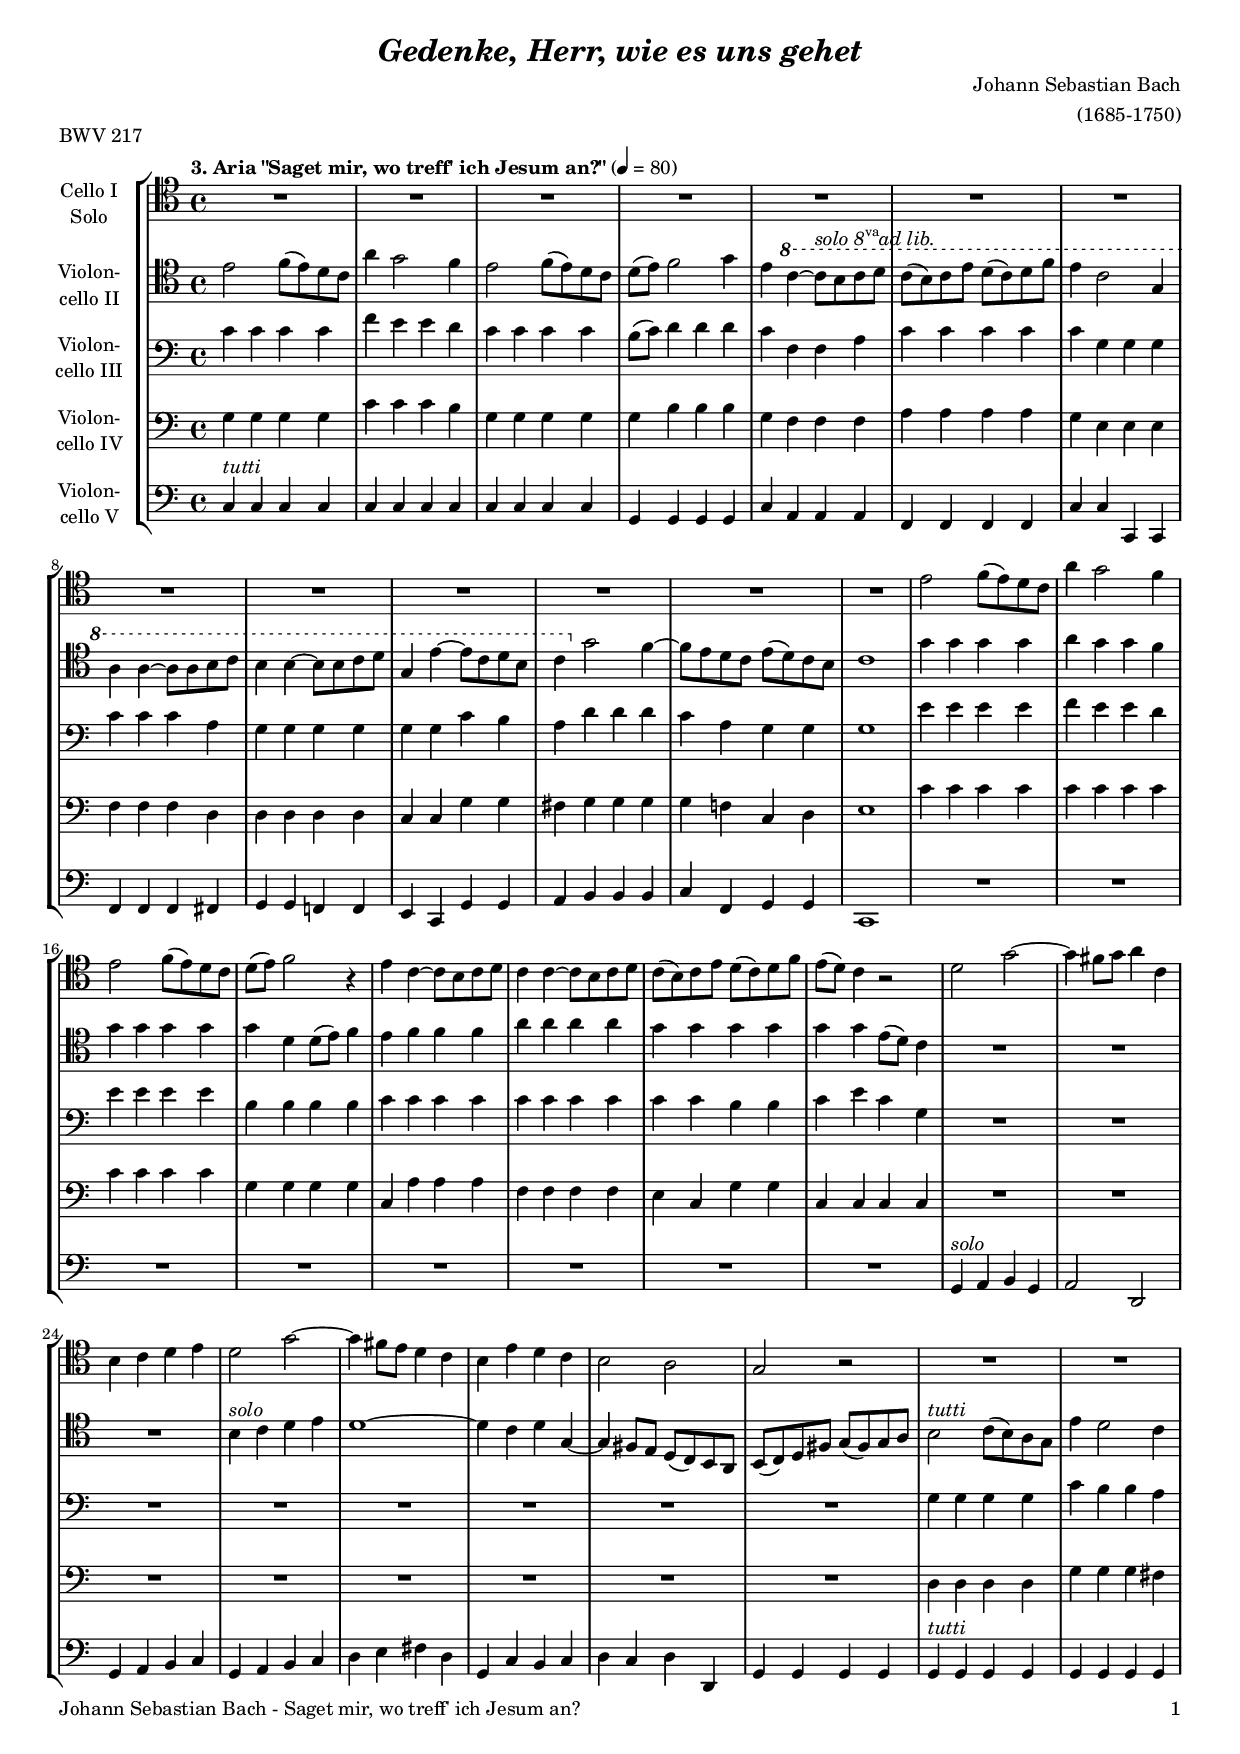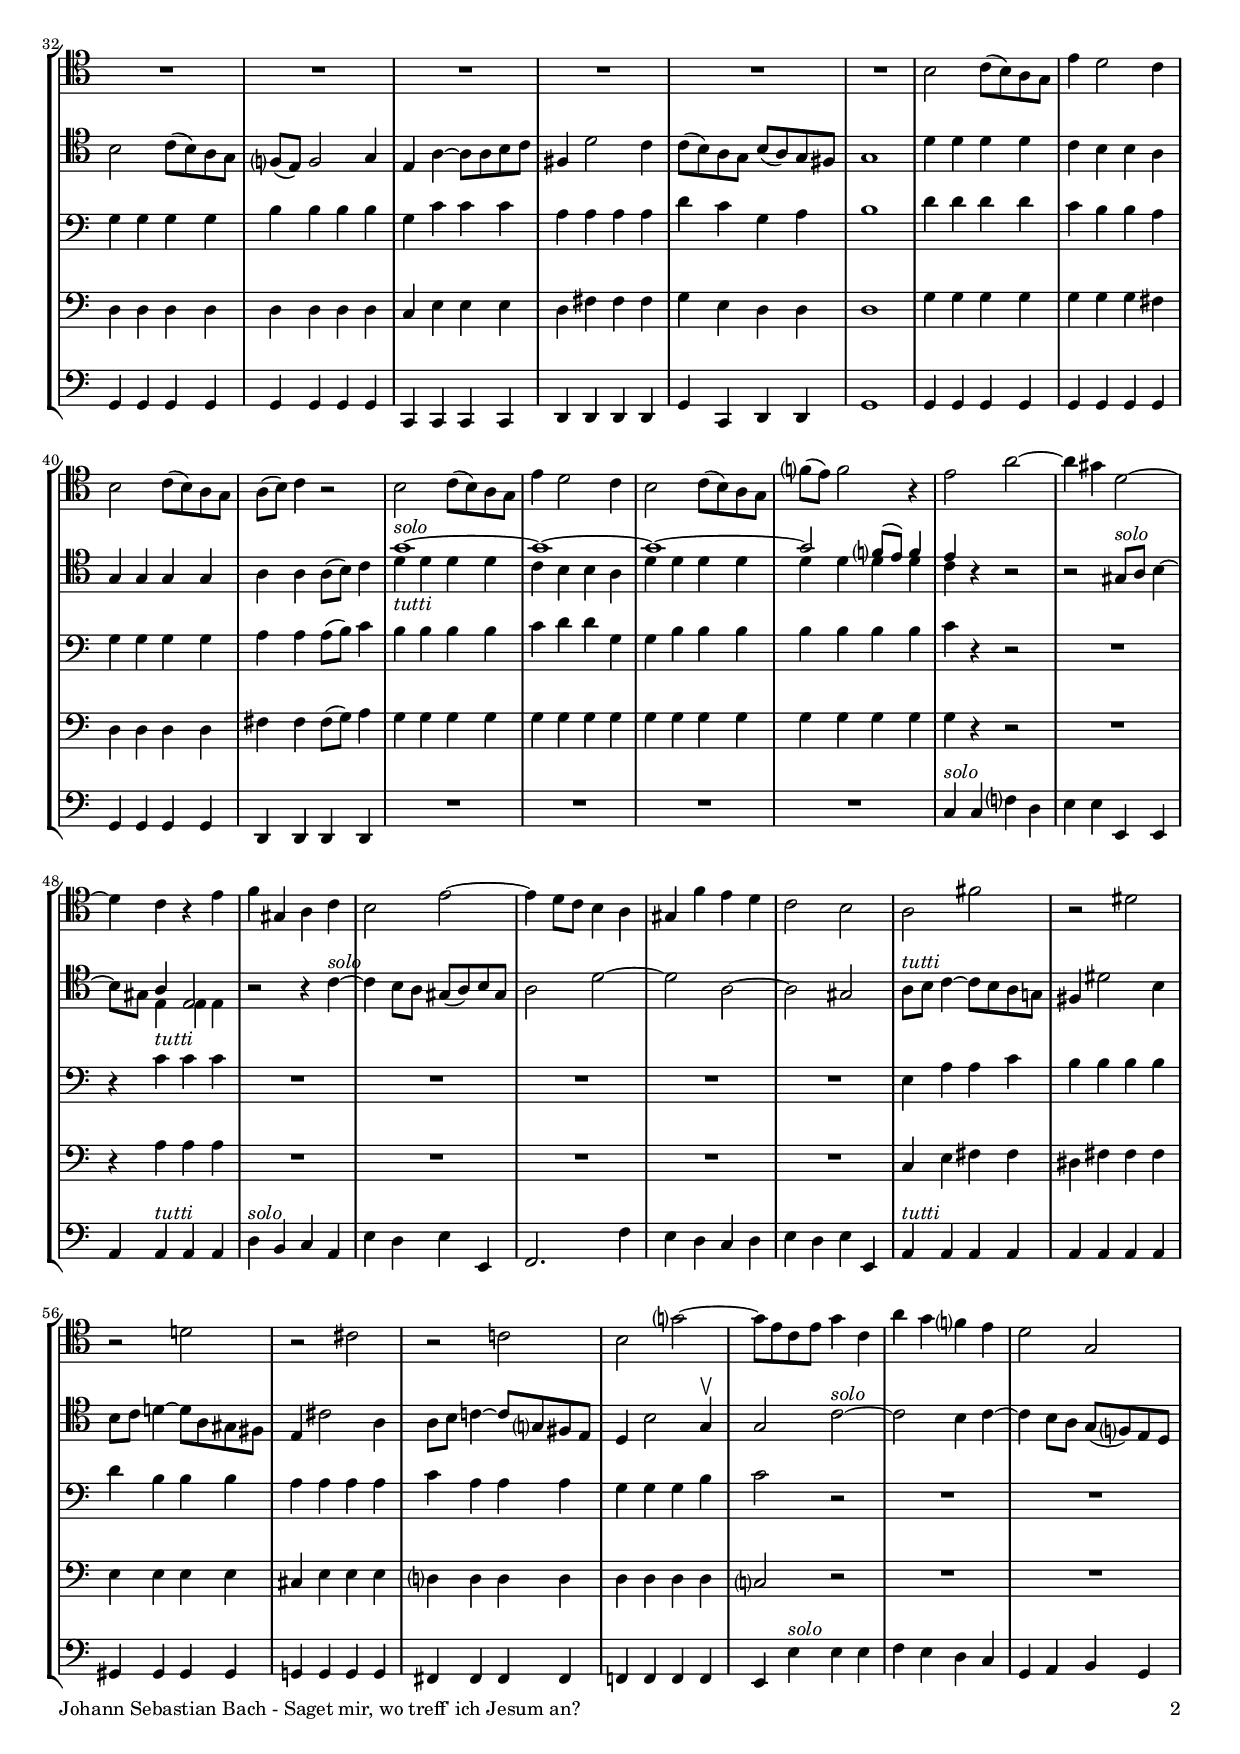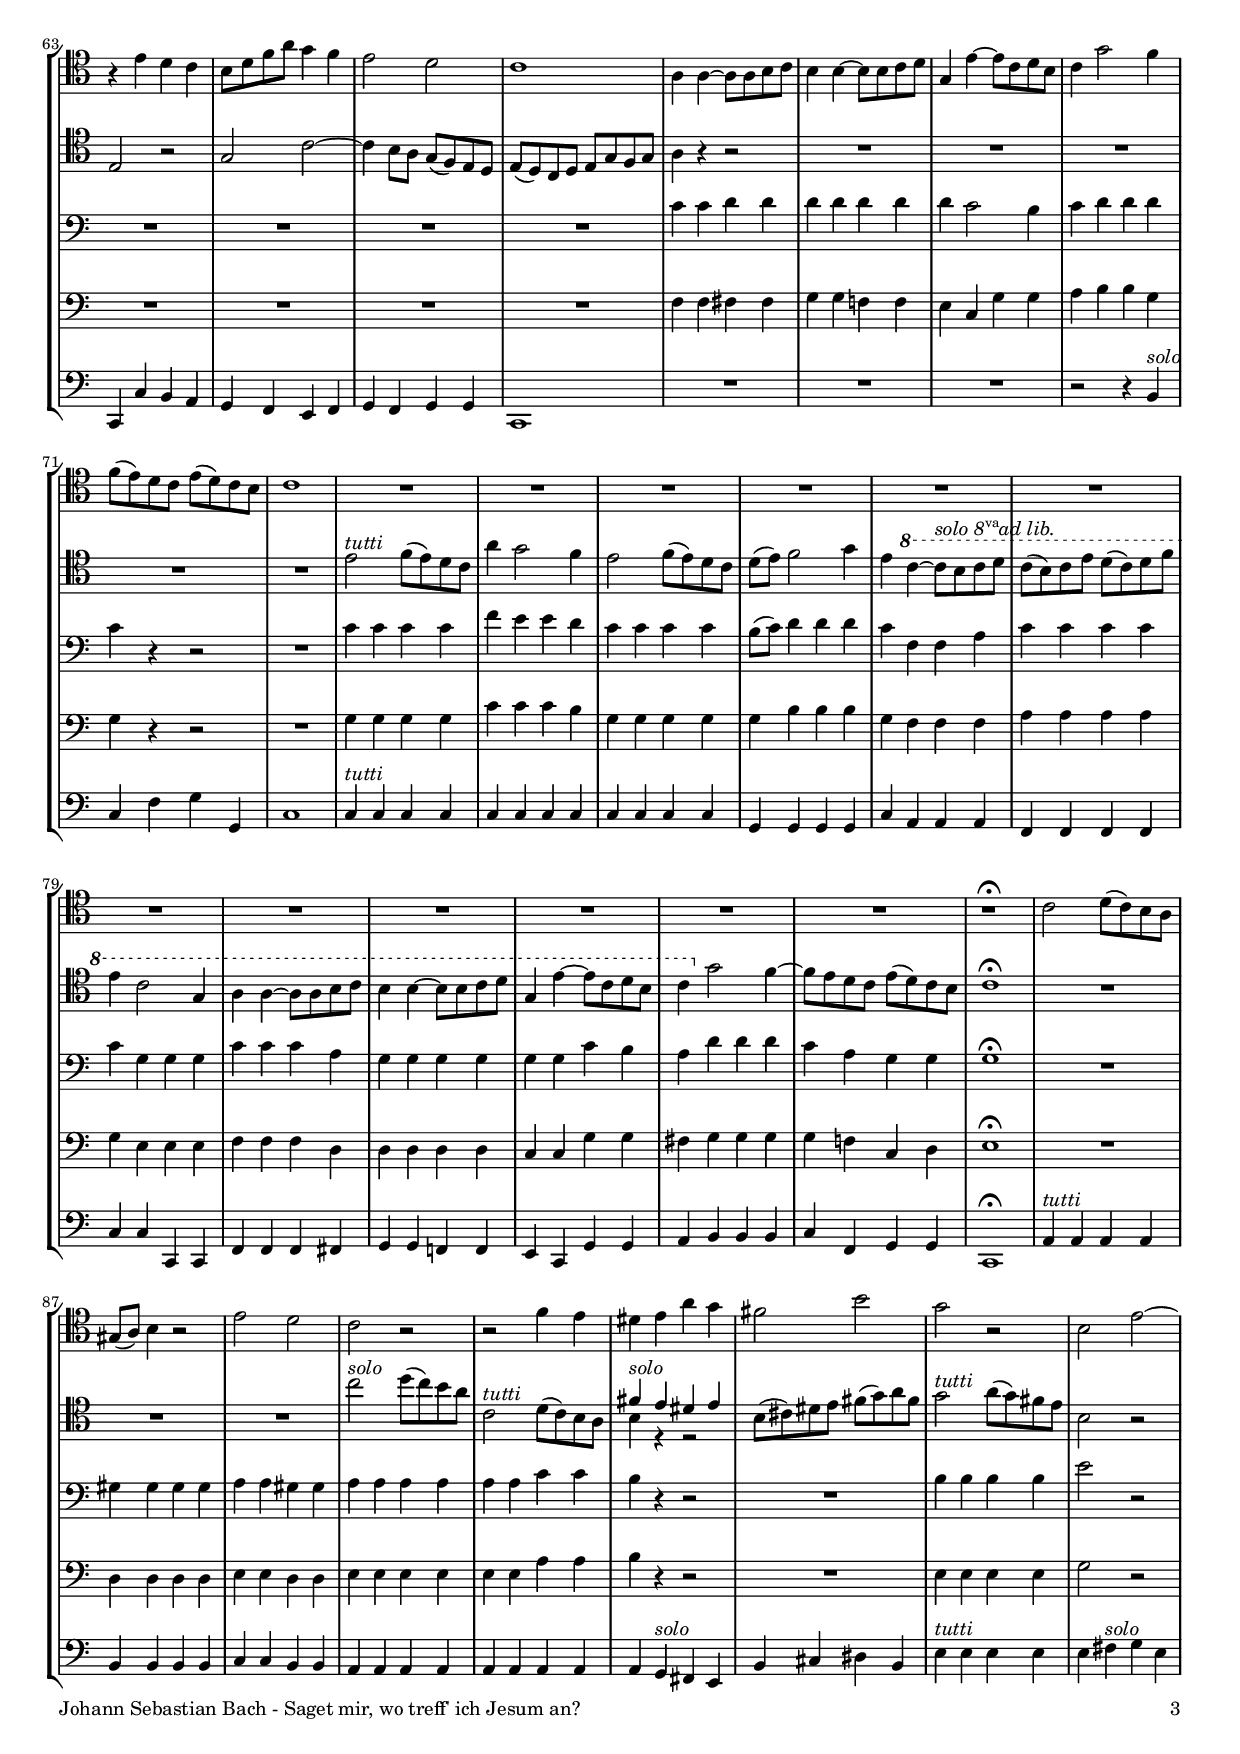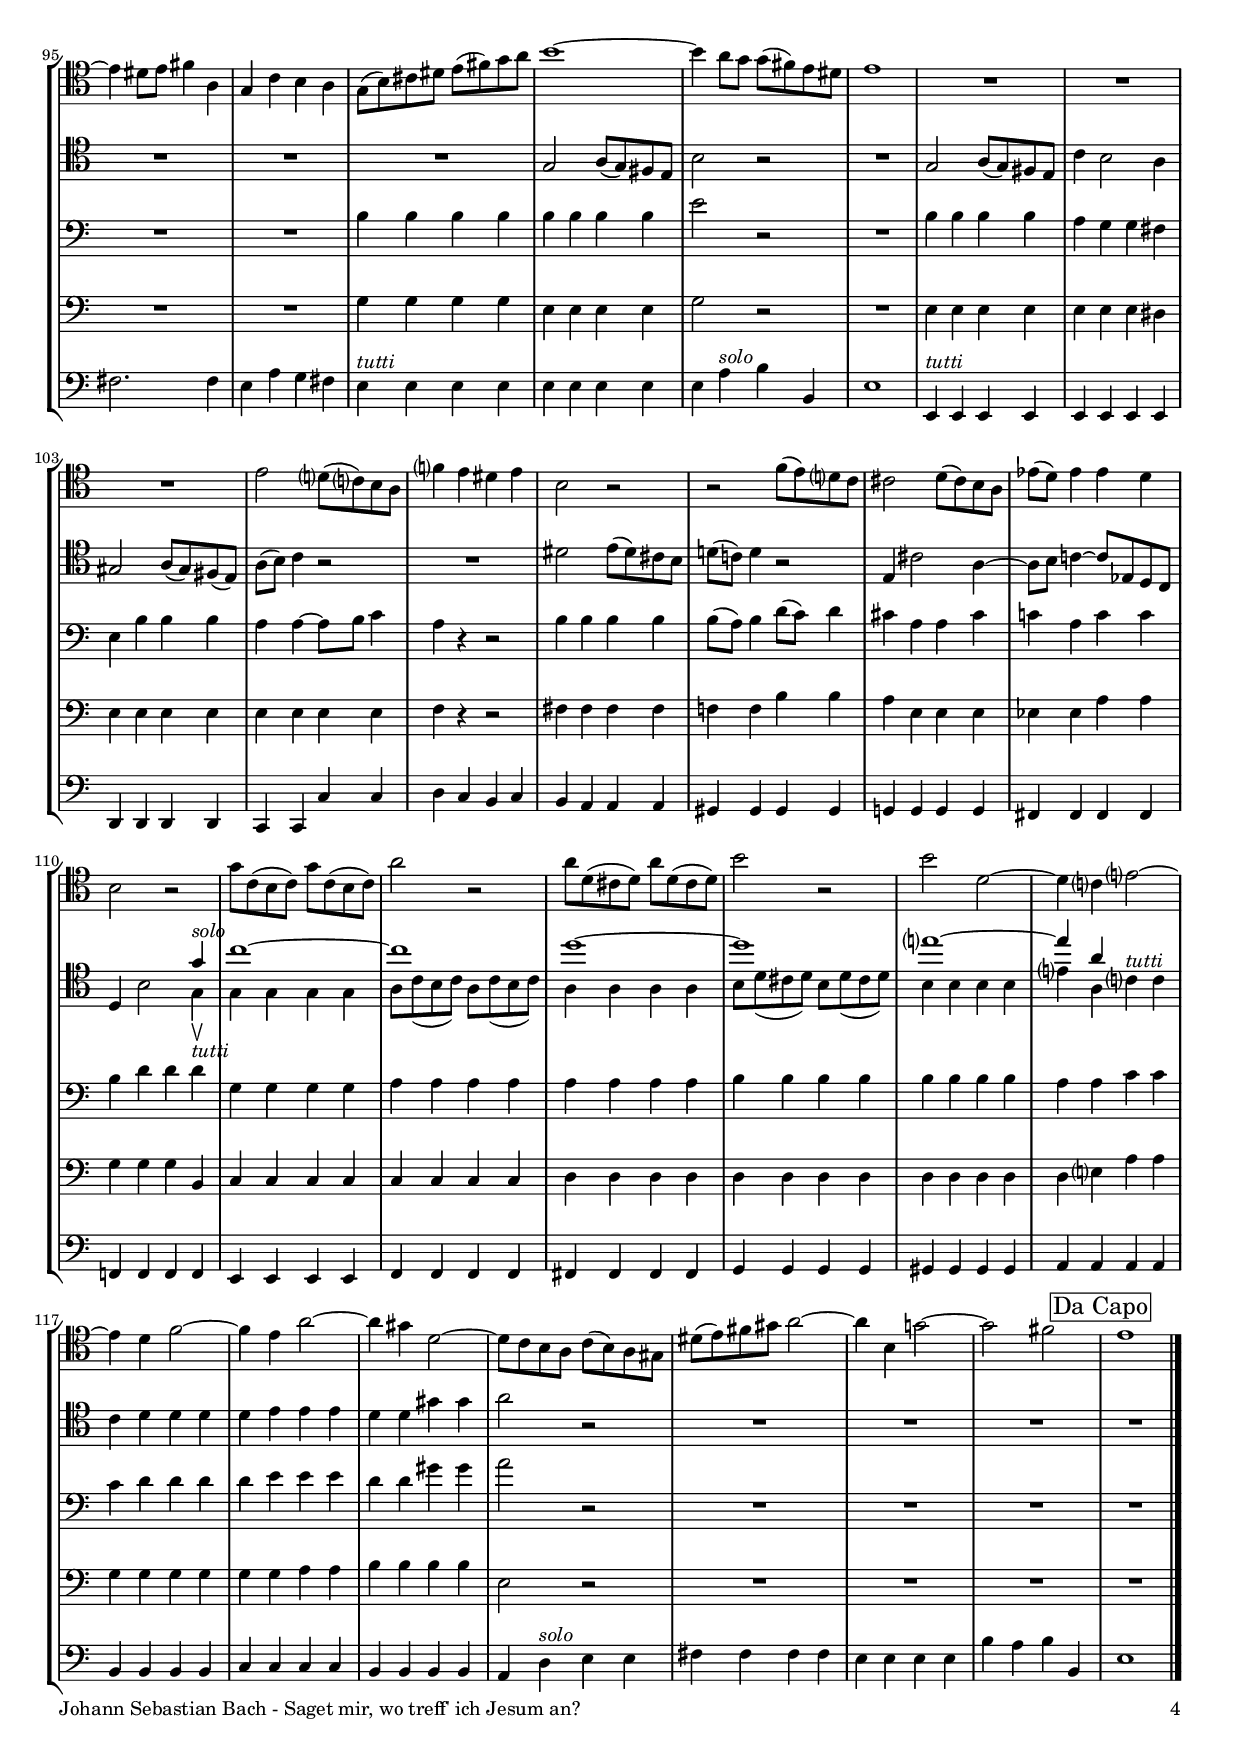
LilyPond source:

\version "2.18.2"
\include "deutsch.ly"

#(set-global-staff-size 16.75)

\header {
  title     = \markup \bold \italic "Gedenke, Herr, wie es uns gehet"
  composer  = "Johann Sebastian Bach"
  arranger  = "(1685-1750)"
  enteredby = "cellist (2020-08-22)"
  piece     = "BWV 217"
}

voiceconsts = {
 \key c \major
 \time 4/4
 \clef "bass"
% \numericTimeSignature
 \compressFullBarRests
 \tempo "3. Aria \"Saget mir, wo treff' ich Jesum an?\"" 4=80
}

mihi = "clarinet"
milo = "cello"

boxa = { \bar "||" \mark \markup \box \italic "A" }
boxb = {           \mark \markup \box \italic "B" }
boxc = { \bar "||" \mark \markup \box \italic "C" }

arco = \markup \italic "arco"
daca  = \mark \markup \box "Da Capo"
dolc = \markup \italic "dolce"
pizz = \markup \italic "pizz."
tutt = \markup \italic "tutti"
solo = \markup \italic "solo"
soal = \markup \line { \concat { \italic "solo 8" \super va \italic "ad lib." } }

va = \relative c' {
  \voiceconsts
  \clef "tenor"

  R1*13
  e2 f8( e) d c
  a'4 g2 f4
  e2 f8( e) d c
  d( e) f2 r4
  e c~ c8 h c d
  c4 c~ c8 h c d
  c( h) c e d( c) d f
  e( d) c4 r2

  d g~
  g4 fis8 g a4 c,
  h c d e
  d2 g~
  g4 fis8 e d4 c
  h e d c
  h2 a
  g r

  R1*8
  h2 c8( h) a g
  e'4 d2 c4
  h2 c8( h) a g
  a( h) c4 r2
  h c8( h) a g
  e'4 d2 c4
  h2 c8( h) a g
  f'?( e) f2 r4

  e2 a~
  a4 gis d2~
  d4 c r e
  f gis, a c
  h2 e~
  e4 d8 c h4 a
  gis f' e d
  c2 h

  a fis'
  r dis
  r d!
  r cis
  r c!
  h g'?~
  g8 e c e g4 c,
  a' g f? e

  d2 g,
  r4 e' d c
  h8 d f a g4 f
  e2 d
  c1
  a4 a~ a8 a h c
  h4 h~ h8 h c d
  g,4 e'~ e8 c d h

  c4 g'2 f4
  f8( e) d c e( d) c h
  c1
  R1*12
  r1\fermata

  c2 d8( c) h a
  gis( a) h4 r2
  e d
  c r
  r f4 e
  dis e a g
  fis2 h
  g r

  h, e~
  e4 dis8 e fis4 a,
  g c h a
  g8( h) cis dis e( fis) g a
  h1~
  h4 a8 g g( fis) e dis
  e1
  R1*3
  e2 d?8( c?) h a
  f'?4 e dis e
  h2 r
  r f'8( e) d? c
  cis2 d8( cis) h a

  es'( d) es4 es d
  h2 r
  g'8 c,( h c) g' c,( h c)
  a'2 r
  a8 d,( cis d) a' d,( cis d)
  h'2 r
  h d,~

  d4 c? e?2~
  e4 d f2~
  f4 e a2~
  a4 gis d2~
  d8 c h a c( h) a gis
  dis'( e) fis gis a2~
  a4 h, g'!2~
  g fis \daca
  e1 \bar "|."
}

vb = \relative c' {
  \voiceconsts
  \clef "tenor"

  e2 f8( e) d c
  a'4 g2 f4
  e2 f8( e) d c
  d( e) f2 g4
  e \ottava #1 c'~ c8^\soal h c d
  c( h) c e d( c) d f

  e4 c2 g4
  a a~ a8 a h c
  h4 h~ h8 h c d
  g,4 e'~ e8 c d h
  c4 \ottava #0 g2 f4~
  f8 e d c e( d) c h
  c1

  g'4 g g g
  a g g f
  g g g g
  g d d8( e) f4
  e f f f
  a a a a
  g g g g
  g g e8( d) c4

  R1*3
  h4^\solo c d e
  d1~
  d4 c d g,~
  g fis8 e d( c) h a
  h( c) d fis g( fis) g a

  h2^\tutt c8( h) a g
  e'4 d2 c4
  h2 c8( h) a g
  f?( e) f2 g4
  e a~ a8 a h c
  fis,4 d'2 c4
  c8( h) a g h( a) g fis
  g1

  d'4 d d d
  c h h a
  g g g g
  a a a8( h) c4
  << {
    g'1~^\solo
    g~
    g~
    g2 f?8( e) f4
    e
  } \\ {
    d_\tutt d d d
    c h h a
    d d d d
    d d d d

    c
  } >> r r2
  r gis8^\solo a h4~
  h8 gis << { a4 e2 } \\ { e4_\tutt e e } >>
  r2 r4 c'~^\solo
  c h8 a gis( a) h gis
  a2 d~
  d a~
  a gis

  a8^\tutt h c4~ c8 h a g!
  fis4 dis'2 h4
  h8 c d!4~ d8 a gis fis
  e4 cis'2 a4
  a8 h c!4~ c8 g? fis e
  d4 h'2 g4\upbow
  g2 c~^\solo
  c h4 c~

  c h8 a g( f?) e d
  e2 r
  g c~
  c4 h8 a g( f) e d
  e( d) c d e g f g
  a4 r r2
  R1*5
  e'2^\tutt f8( e) d c
  a'4 g2 f4
  e2 f8( e) d c
  d( e) f2 g4
  e \ottava #1 c'4~ c8^\soal h c d

  c( h) c e d( c) d f
  e4 c2 g4
  a a~ a8 a h c
  h4 h~ h8 h c d
  g,4 e'~ e8 c d h
  c4 \ottava #0 g2 f4~
  f8 e d c e( d) c h
  c1\fermata

  R1*3
  c'2^\solo d8( c) h a
  c,2^\tutt d8( c) h a
  << { fis'4^\solo e dis e } \\ { h r r2 } >>
  h8( cis) dis e fis( g) a fis
  g2^\tutt a8( g) fis e

  h2 r
  R1*3
  g2 a8( g) fis e
  h'2 r
  R1
  g2 a8( g) fis e

  c'4 h2 a4
  gis2 a8( gis) fis( e)
  a( h) c4 r2
  R1
  dis2 e8( dis) cis h
  d!( c!) d4 r2
  e,4 cis'2 a4~

  a8 h c!4~ c8 es, d c
  d4 h'2 << {
    g'4^\solo
    c1~
    c
    d~
    d
    e?~
    e4 a,
  } \\ {
    g,\upbow_\tutt
    g g g g
    a8 c( h c) a c( h c)
    a4 a a a
    h8 d( cis d) h d( cis d)
    h4 h h h
    e? a,
  } >> c?^\tutt c
  c d d d
  d e e e
  d d gis gis
  a2 r
  R1*3 \daca
  R1 \bar "|."
}

vc = \relative c' {
  \voiceconsts

  c4 c c c
  f e e d
  c c c c
  h8( c) d4 d d
  c f, f a
  c c c c

  c g g g
  c c c a
  g g g g
  g g c h
  a d d d
  c a g g
  g1

  e'4 e e e
  f e e d
  e e e e
  h h h h
  c c c c
  c c c c
  c c h h
  c e c g

  R1*8
  g4 g g g
  c h h a
  g g g g
  h h h h
  g c c c
  a a a a
  d c g a
  h1

  d4 d d d
  c h h a
  g g g g
  a a a8( h) c4
  h h h h
  c d d g,
  g h h h
  h h h h

  c r r2
  R1
  r4 c c c
  R1*5

  e,4 a a c
  h h h h
  d h h h
  a a a a
  c a a a
  g g g h
  c2 r
  R1*6
  c4 c d d
  d d d d
  d c2 h4

  c d d d
  c r r2
  R1
  c4 c c c
  f e e d
  c c c c
  h8( c) d4 d d
  c f, f a

  c c c c
  c g g g
  c c c a
  g g g g
  g g c h
  a d d d
  c a g g
  g1\fermata

  R
  gis4 gis gis gis
  a a gis gis
  a a a a
  a a c c
  h r r2
  R1
  h4 h h h

  e2 r
  R1*2
  h4 h h h
  h h h h
  e2 r
  R1
  h4 h h h

  a g g fis
  e h' h h
  a a~ a8 h c4
  a r r2
  h4 h h h
  h8( a) h4 d8( c) d4
  cis a a cis

  c! a c c
  h d d d
  g, g g g
  a a a a
  a a a a
  h h h h
  h h h h

  a a c c
  c d d d
  d e e e
  d d gis gis
  a2 r
  R1*3 \daca
  R1 \bar "|."
}

vd = \relative c' {
  \voiceconsts

  g4 g g g
  c c c h
  g g g g
  g h h h
  g f f f
  a a a a

  g e e e
  f f f d
  d d d d
  c c g' g
  fis g g g
  g f! c d
  e1

  c'4 c c c
  c c c c
  c c c c
  g g g g
  c, a' a a
  f f f f
  e c g' g
  c, c c c

  R1*8
  d4 d d d
  g g g fis
  d d d d
  d d d d
  c e e e
  d fis fis fis
  g e d d
  d1

  g4 g g g
  g g g fis
  d d d d
  fis fis fis8( g) a4
  g g g g
  g g g g
  g g g g
  g g g g

  g r r2
  R1
  r4 a a a
  R1*5

  c,4 e fis fis
  dis fis fis fis
  e e e e
  cis e e e
  d? d d d
  d d d d
  c?2 r
  R1*6
  f4 f fis fis
  g g f! f
  e c g' g

  a h h g
  g r r2
  R1
  g4 g g g
  c c c h
  g g g g
  g h h h
  g f f f

  a a a a
  g e e e
  f f f d
  d d d d
  c c g' g
  fis g g g
  g f! c d
  e1\fermata

  R
  d4 d d d
  e e d d
  e e e e
  e e a a
  h r r2
  R1
  e,4 e e e

  g2 r
  R1*2
  g4 g g g
  e e e e
  g2 r
  R1
  e4 e e e

  e e e dis
  e e e e
  e e e e
  f r r2
  fis4 fis fis fis
  f! f h h
  a e e e

  es es a a
  g g g h,
  c c c c
  c c c c
  d d d d
  d d d d
  d d d d

  d e? a a
  g g g g
  g g a a
  h h h h
  e,2 r
  R1*3 \daca
  R1 \bar "|."
}

ve = \relative c {
  \voiceconsts

  c4^\tutt c c c
  c c c c
  c c c c
  g g g g
  c a a a
  f f f f

  c' c c, c
  f f f fis
  g g f! f
  e c g' g
  a h h h
  c f, g g
  c,1

  R1*8
  g'4^\solo a h g
  a2 d,
  g4 a h c
  g a h c
  d e fis d
  g, c h c
  d c d d,
  g g g g

  g^\tutt g g g
  g g g g
  g g g g
  g g g g
  c, c c c
  d d d d
  g c, d d
  g1

  g4 g g g
  g g g g
  g g g g
  d d d d
  R1*4

  c'4^\solo c f? d
  e e e, e
  a a^\tutt a a
  d^\solo h c a
  e' d e e,
  f2. f'4
  e d c d
  e d e e,

  a^\tutt a a a
  a a a a
  gis gis gis gis
  g! g g g
  fis fis fis fis
  f! f f f
  e e'^\solo e e
  f e d c

  g a h g
  c, c' h a
  g f e f
  g f g g
  c,1
  R1*3

  r2 r4 h'^\solo
  c f g g,
  c1
  c4^\tutt c c c
  c c c c
  c c c c
  g g g g
  c a a a

  f f f f
  c' c c, c
  f f f fis
  g g f! f
  e c g' g
  a h h h
  c f, g g
  c,1\fermata

  a'4^\tutt a a a
  h h h h
  c c h h
  a a a a
  a a a a
  a g^\solo fis e
  h' cis dis h
  e^\tutt e e e

  e fis^\solo g e
  fis2. fis4
  e a g fis
  e^\tutt e e e
  e e e e
  e a^\solo h h,
  e1
  e,4^\tutt e e e

  e e e e
  d d d d
  c c c' c
  d c h c
  h a a a
  gis gis gis gis
  g! g g g

  fis fis fis fis
  f! f f f
  e e e e
  f f f f
  fis fis fis fis
  g g g g
  gis gis gis gis

  a a a a
  h h h h
  c c c c
  h h h h
  a d^\solo e e
  fis fis fis fis
  e e e e
  h' a h h, \daca
  e1 \bar "|."
}


music = \new StaffGroup <<
      \new Staff {
        \set Staff.midiInstrument = \milo
        \set Staff.instrumentName = \markup \center-column { "Cello I" "Solo" }
        \transpose c c { \va }
      }

      \new Staff {
        \set Staff.midiInstrument = \milo
        \set Staff.instrumentName = \markup \center-column { "Violon-" "cello II" }
        \transpose c c { \vb }
      }

      \new Staff {
        \set Staff.midiInstrument = \milo
        \set Staff.instrumentName = \markup \center-column { "Violon-" "cello III" }
        \transpose c c { \vc }
      }

      \new Staff {
        \set Staff.midiInstrument = \milo
        \set Staff.instrumentName = \markup \center-column { "Violon-" "cello IV" }
        \transpose c c { \vd }
      }

      \new Staff {
        \set Staff.midiInstrument = \milo
        \set Staff.instrumentName = \markup \center-column { "Violon-" "cello V" }
        \transpose c c { \ve }
      }
>>

\book {
   \paper {
    print-page-number = ##t
    print-first-page-number = ##t
    ragged-last-bottom = ##f
    oddHeaderMarkup = \markup \null
    evenHeaderMarkup = \markup \null
    oddFooterMarkup = \markup {
      \fill-line {
        \on-the-fly #print-page-number-check-first
        "Johann Sebastian Bach - Saget mir, wo treff' ich Jesum an?" \fromproperty #'page:page-number-string
      }
    }
    evenFooterMarkup = \oddFooterMarkup
  } \score {
    \music
    \layout {}
  }

  \score {
    \unfoldRepeats \music

    \midi {
      \context {
        \Score
      }
    }
  }
}